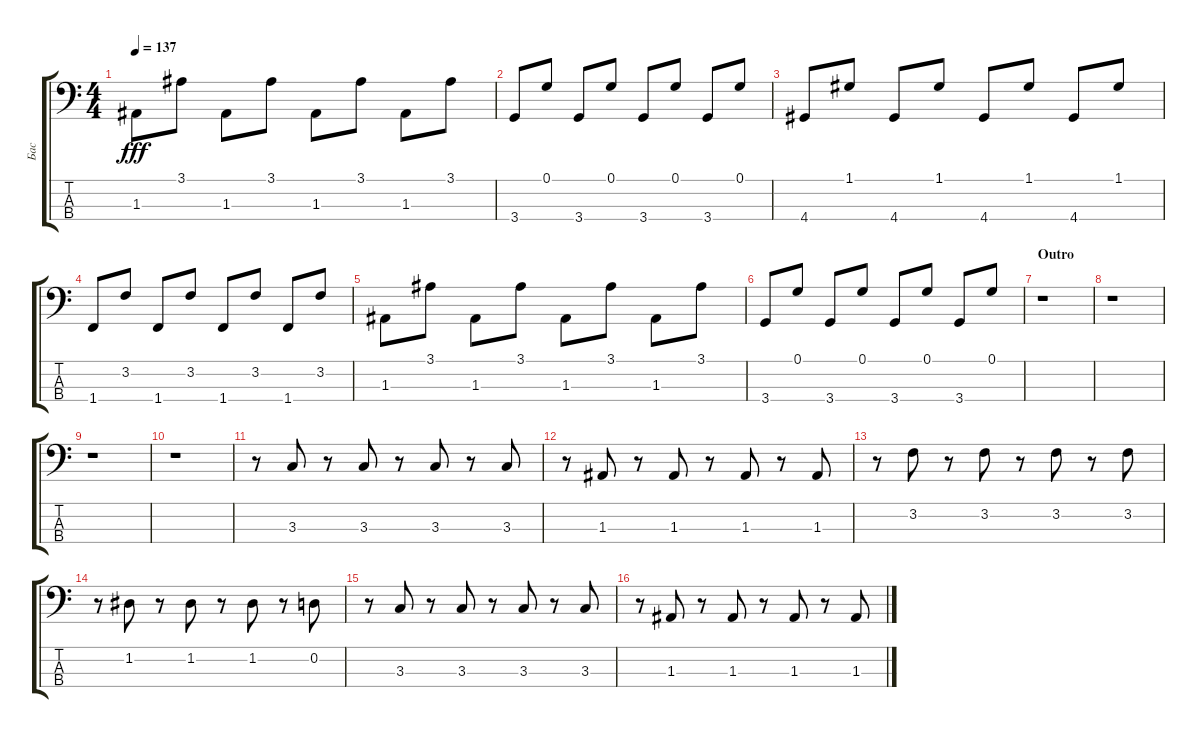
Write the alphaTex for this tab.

\track ("Бас" "Бас") {instrument electricbasspick}
\staff {score tabs}
\tuning (G2 D2 A1 E1) {hide}
\ts (4 4)
\tempo 137
\clef f4
\ks c
1.3.8{dy fff} 3.1.8 1.3.8 3.1.8 1.3.8 3.1.8 1.3.8 3.1.8 |
3.4.8 0.1.8 3.4.8 0.1.8 3.4.8 0.1.8 3.4.8 0.1.8 |
4.4.8 1.1.8 4.4.8 1.1.8 4.4.8 1.1.8 4.4.8 1.1.8 |
1.4.8 3.2.8 1.4.8 3.2.8 1.4.8 3.2.8 1.4.8 3.2.8 |
1.3.8 3.1.8 1.3.8 3.1.8 1.3.8 3.1.8 1.3.8 3.1.8 |
3.4.8 0.1.8 3.4.8 0.1.8 3.4.8 0.1.8 3.4.8 0.1.8 |
\section ("" "Outro")
r.1 |
r.1 |
r.1 |
r.1 |
r.8 3.3.8 r.8 3.3.8 r.8 3.3.8 r.8 3.3.8 |
r.8 1.3.8 r.8 1.3.8 r.8 1.3.8 r.8 1.3.8 |
r.8 3.2.8 r.8 3.2.8 r.8 3.2.8 r.8 3.2.8 |
r.8 1.2.8 r.8 1.2.8 r.8 1.2.8 r.8 0.2.8 |
r.8 3.3.8 r.8 3.3.8 r.8 3.3.8 r.8 3.3.8 |
r.8 1.3.8 r.8 1.3.8 r.8 1.3.8 r.8 1.3.8
